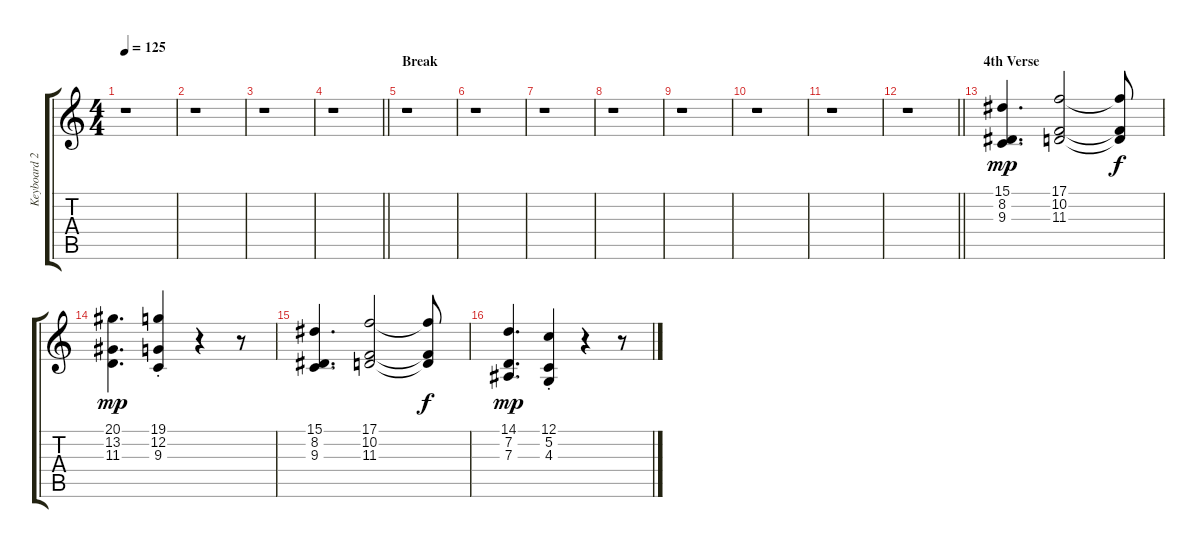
\track ("Keyboard 2" "Keyboard 2") {instrument choiraahs}
\staff {score tabs}
\tuning (C4 G3 Eb3 Bb2 F2 C2) {hide}
\ts (4 4)
\tempo 125
\clef g2
\ks c
r.1{dy mp} |
r.1 |
r.1 |
\barLineRight lightlight
r.1 |
\section ("" "Break")
r.1 |
r.1 |
r.1 |
r.1 |
r.1 |
r.1 |
r.1 |
\barLineRight lightlight
r.1 |
\section ("" "4th Verse")
(15.1 8.2 9.3).4{d} (17.1 10.2 11.3).2 (17.1{t} 10.2{t} 11.3{t}).8{dy f} |
(20.1 13.2 11.3).4{d dy mp} (19.1{st} 12.2{st} 9.3{st}).4 r.4 r.8 |
(15.1 8.2 9.3).4{d} (17.1 10.2 11.3).2 (17.1{t} 10.2{t} 11.3{t}).8{dy f} |
(14.1 7.2 7.3).4{d dy mp} (12.1{st} 5.2{st} 4.3{st}).4 r.4 r.8
